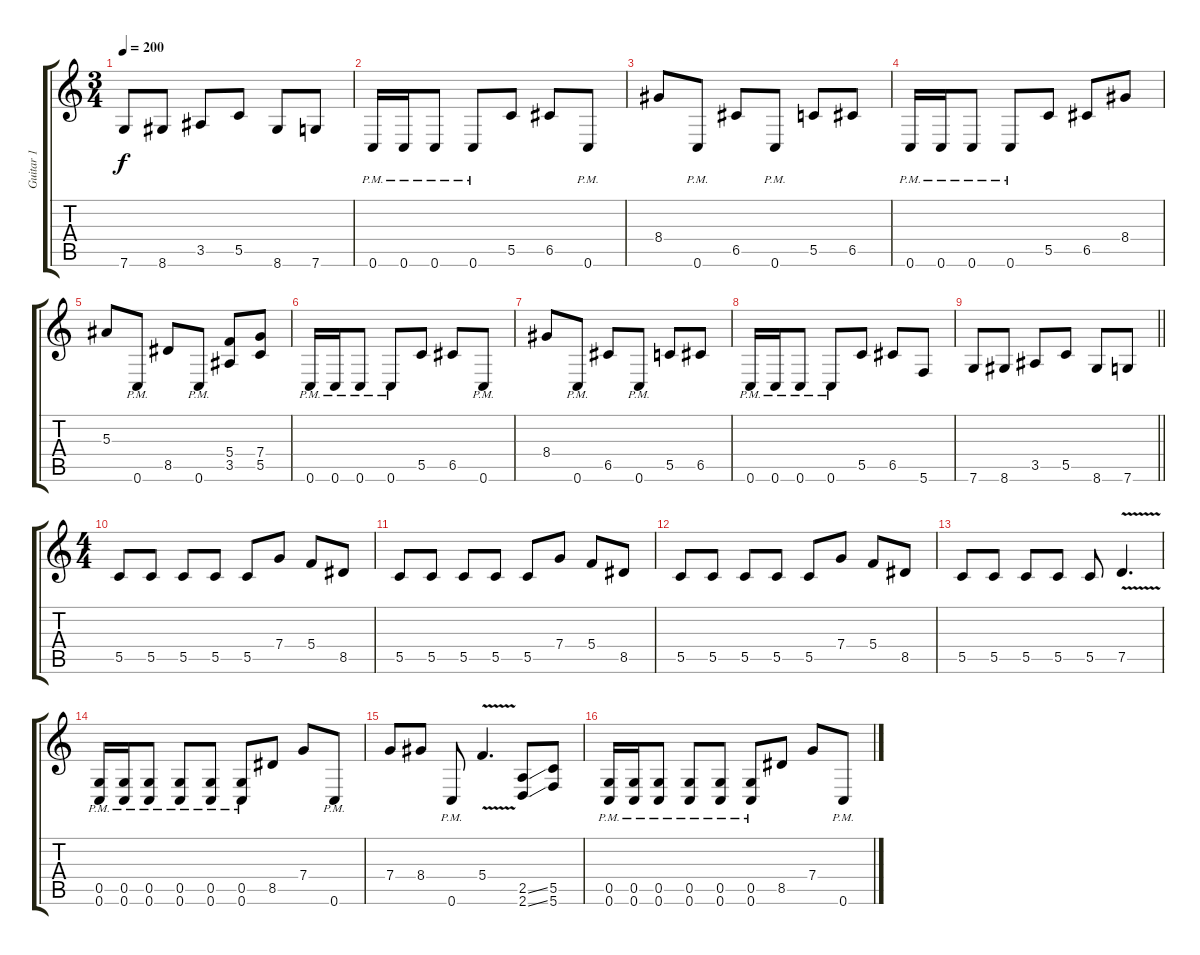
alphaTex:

\track ("Guitar 1" "Guitar 1") {instrument distortionguitar}
\staff {score tabs}
\tuning (D4 A3 F3 C3 G2 C2) {hide}
\ts (3 4)
\tempo 200
\clef g2
\ks c
7.6.8{dy f} 8.6.8 3.5.8 5.5.8 8.6.8 7.6.8 |
0.6{pm}.16 0.6{pm}.16 0.6{pm}.8 0.6{pm}.8 5.5.8 6.5.8 0.6{pm}.8 |
8.4.8 0.6{pm}.8 6.5.8 0.6{pm}.8 5.5.8 6.5.8 |
0.6{pm}.16 0.6{pm}.16 0.6{pm}.8 0.6{pm}.8 5.5.8 6.5.8 8.4.8 |
5.3.8 0.6{pm}.8 8.5.8 0.6{pm}.8 (5.4 3.5).8 (7.4 5.5).8 |
0.6{pm}.16 0.6{pm}.16 0.6{pm}.8 0.6{pm}.8 5.5.8 6.5.8 0.6{pm}.8 |
8.4.8 0.6{pm}.8 6.5.8 0.6{pm}.8 5.5.8 6.5.8 |
0.6{pm}.16 0.6{pm}.16 0.6{pm}.8 0.6{pm}.8 5.5.8 6.5.8 5.6.8 |
\barLineRight lightlight
7.6.8 8.6.8 3.5.8 5.5.8 8.6.8 7.6.8 |
\ts (4 4)
5.5.8{balance 0} 5.5.8 5.5.8 5.5.8 5.5.8 7.4.8 5.4.8 8.5.8 |
5.5.8 5.5.8 5.5.8 5.5.8 5.5.8 7.4.8 5.4.8 8.5.8 |
5.5.8 5.5.8 5.5.8 5.5.8 5.5.8 7.4.8 5.4.8 8.5.8 |
5.5.8 5.5.8 5.5.8 5.5.8 5.5.8 7.5{v}.4{d} |
(0.5{pm} 0.6{pm}).16 (0.5{pm} 0.6{pm}).16 (0.5{pm} 0.6{pm}).8 (0.5{pm} 0.6{pm}).8 (0.5{pm} 0.6{pm}).8 (0.5{pm} 0.6{pm}).8 8.5.8 7.4.8 0.6{pm}.8 |
7.4.8 8.4.8 0.6{pm}.8 5.4{v}.4{d} (2.5{ss} 2.6{ss}).8 (5.5 5.6).8 |
(0.5{pm} 0.6{pm}).16 (0.5{pm} 0.6{pm}).16 (0.5{pm} 0.6{pm}).8 (0.5{pm} 0.6{pm}).8 (0.5{pm} 0.6{pm}).8 (0.5{pm} 0.6{pm}).8 8.5.8 7.4.8 0.6{pm}.8
